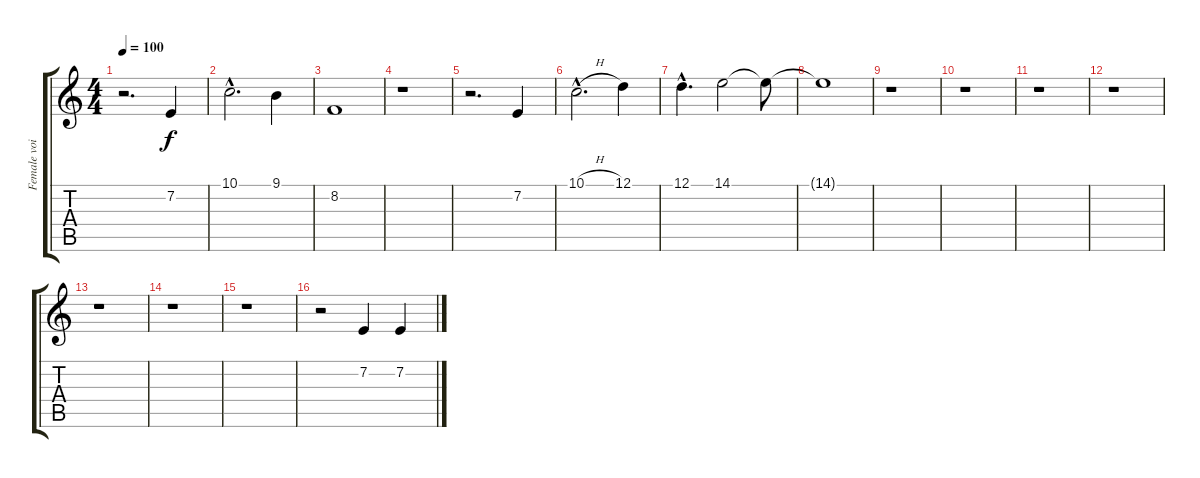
\track ("Female voice" "Female voi") {instrument pad4choir}
\staff {score tabs}
\tuning (D4 A3 F3 C3 G2 D2) {hide}
\ts (4 4)
\tempo 100
\clef g2
\ks c
r.2{d dy f} 7.2.4 |
10.1{hac}.2{d} 9.1.4 |
8.2.1 |
r.1 |
r.2{d} 7.2.4 |
10.1{h hac}.2{d} 12.1.4 |
12.1{hac}.4{d} 14.1.2{volume 0} 14.1{t}.8 |
14.1{t}.1 |
r.1 |
r.1 |
r.1 |
r.1 |
r.1 |
r.1 |
r.1 |
r.2 7.2.4{volume 7} 7.2.4
